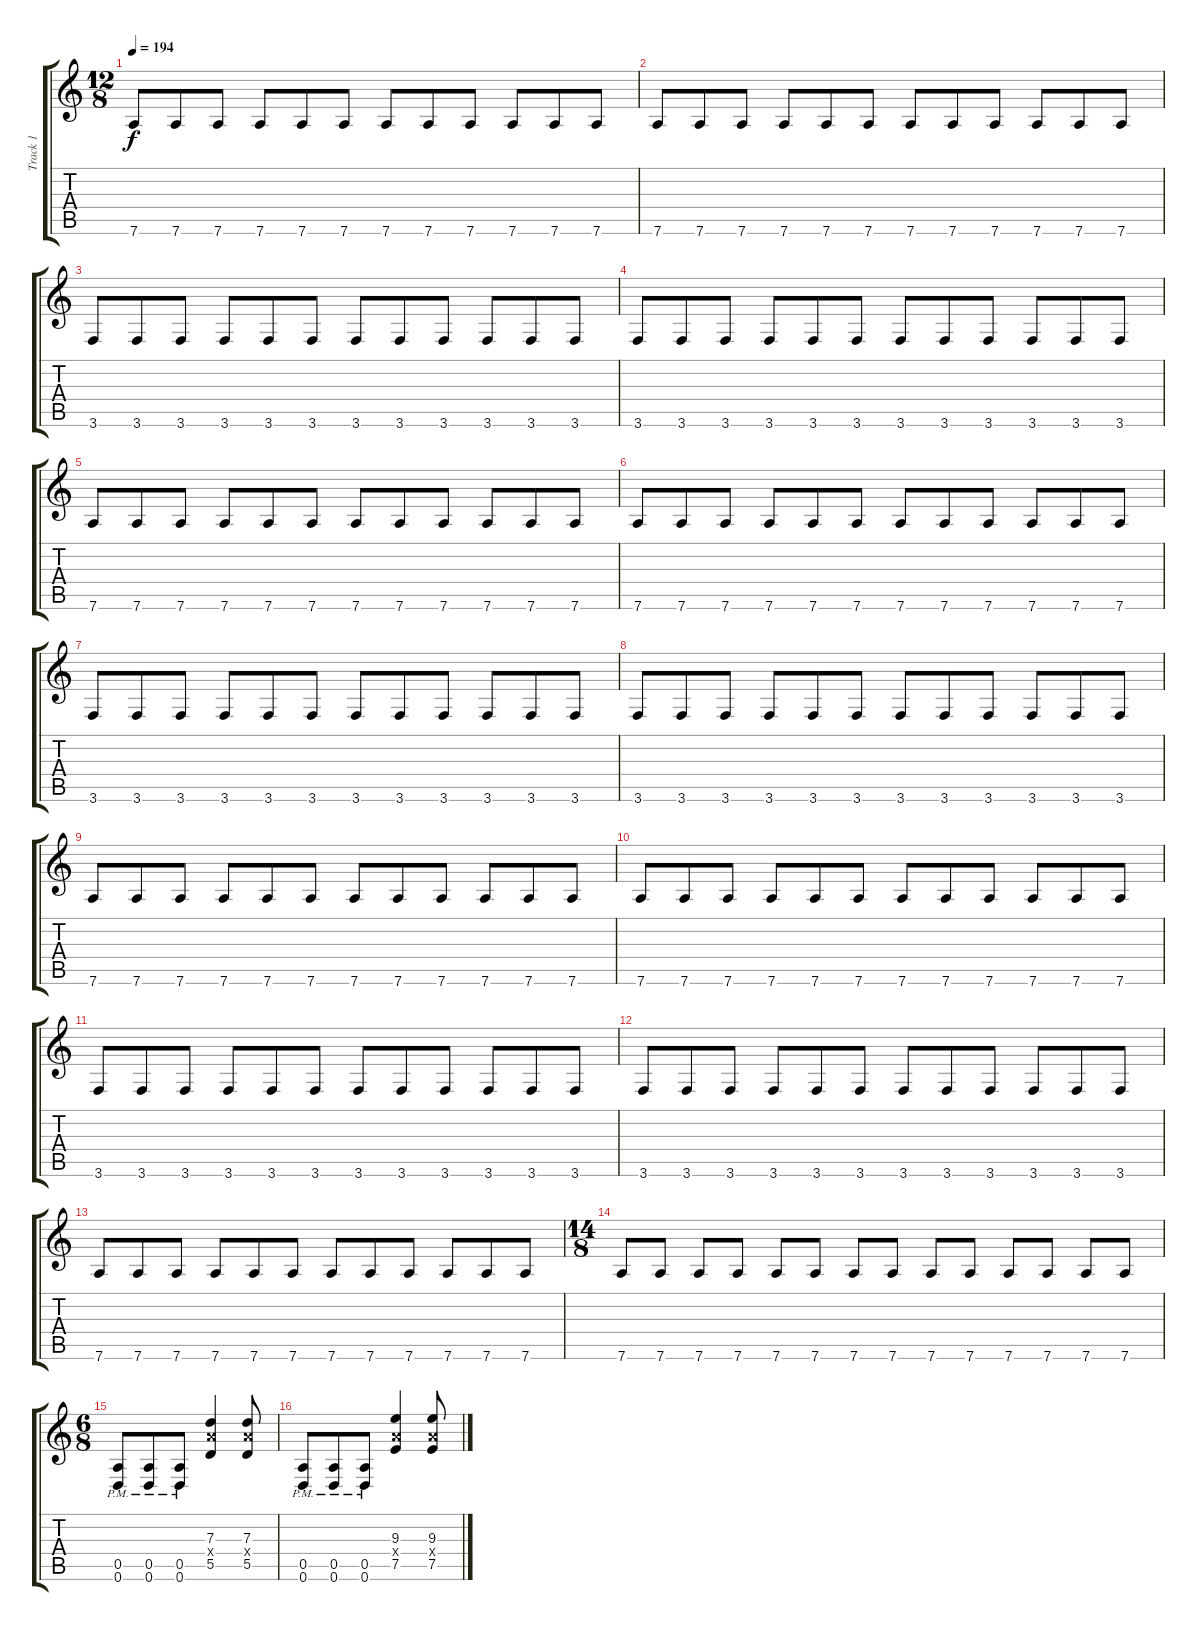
\track ("Track 1" "Track 1") {instrument distortionguitar}
\staff {score tabs}
\tuning (E4 B3 G3 D3 A2 D2) {hide}
\ts (12 8)
\tempo 194
\clef g2
\ks c
7.6.8{dy f} 7.6.8 7.6.8 7.6.8 7.6.8 7.6.8 7.6.8 7.6.8 7.6.8 7.6.8 7.6.8 7.6.8 |
7.6.8 7.6.8 7.6.8 7.6.8 7.6.8 7.6.8 7.6.8 7.6.8 7.6.8 7.6.8 7.6.8 7.6.8 |
3.6.8{volume 9} 3.6.8 3.6.8 3.6.8 3.6.8 3.6.8 3.6.8 3.6.8 3.6.8 3.6.8 3.6.8 3.6.8 |
3.6.8 3.6.8 3.6.8 3.6.8 3.6.8 3.6.8 3.6.8 3.6.8 3.6.8 3.6.8 3.6.8 3.6.8 |
7.6.8 7.6.8 7.6.8 7.6.8 7.6.8 7.6.8 7.6.8 7.6.8 7.6.8 7.6.8 7.6.8 7.6.8 |
7.6.8 7.6.8 7.6.8 7.6.8 7.6.8 7.6.8 7.6.8 7.6.8 7.6.8 7.6.8 7.6.8 7.6.8 |
3.6.8{volume 9} 3.6.8 3.6.8 3.6.8 3.6.8 3.6.8 3.6.8 3.6.8 3.6.8 3.6.8 3.6.8 3.6.8 |
3.6.8 3.6.8 3.6.8 3.6.8 3.6.8 3.6.8 3.6.8 3.6.8 3.6.8 3.6.8 3.6.8 3.6.8 |
7.6.8 7.6.8 7.6.8 7.6.8 7.6.8 7.6.8 7.6.8 7.6.8 7.6.8 7.6.8 7.6.8 7.6.8 |
7.6.8 7.6.8 7.6.8 7.6.8 7.6.8 7.6.8 7.6.8 7.6.8 7.6.8 7.6.8 7.6.8 7.6.8 |
3.6.8{volume 9} 3.6.8 3.6.8 3.6.8 3.6.8 3.6.8 3.6.8 3.6.8 3.6.8 3.6.8 3.6.8 3.6.8 |
3.6.8 3.6.8 3.6.8 3.6.8 3.6.8 3.6.8 3.6.8 3.6.8 3.6.8 3.6.8 3.6.8 3.6.8 |
7.6.8 7.6.8 7.6.8 7.6.8 7.6.8 7.6.8 7.6.8 7.6.8 7.6.8 7.6.8 7.6.8 7.6.8 |
\ts (14 8)
7.6.8 7.6.8 7.6.8 7.6.8 7.6.8 7.6.8 7.6.8 7.6.8 7.6.8 7.6.8 7.6.8 7.6.8 7.6.8 7.6.8 |
\ts (6 8)
(0.5{pm} 0.6{pm}).8{volume 16} (0.5{pm} 0.6{pm}).8 (0.5{pm} 0.6{pm}).8 (7.3 7.4{x} 5.5).4 (7.3 7.4{x} 5.5).8 |
(0.5{pm} 0.6{pm}).8 (0.5{pm} 0.6{pm}).8 (0.5{pm} 0.6{pm}).8 (9.3 7.4{x} 7.5).4 (9.3 7.4{x} 7.5).8
